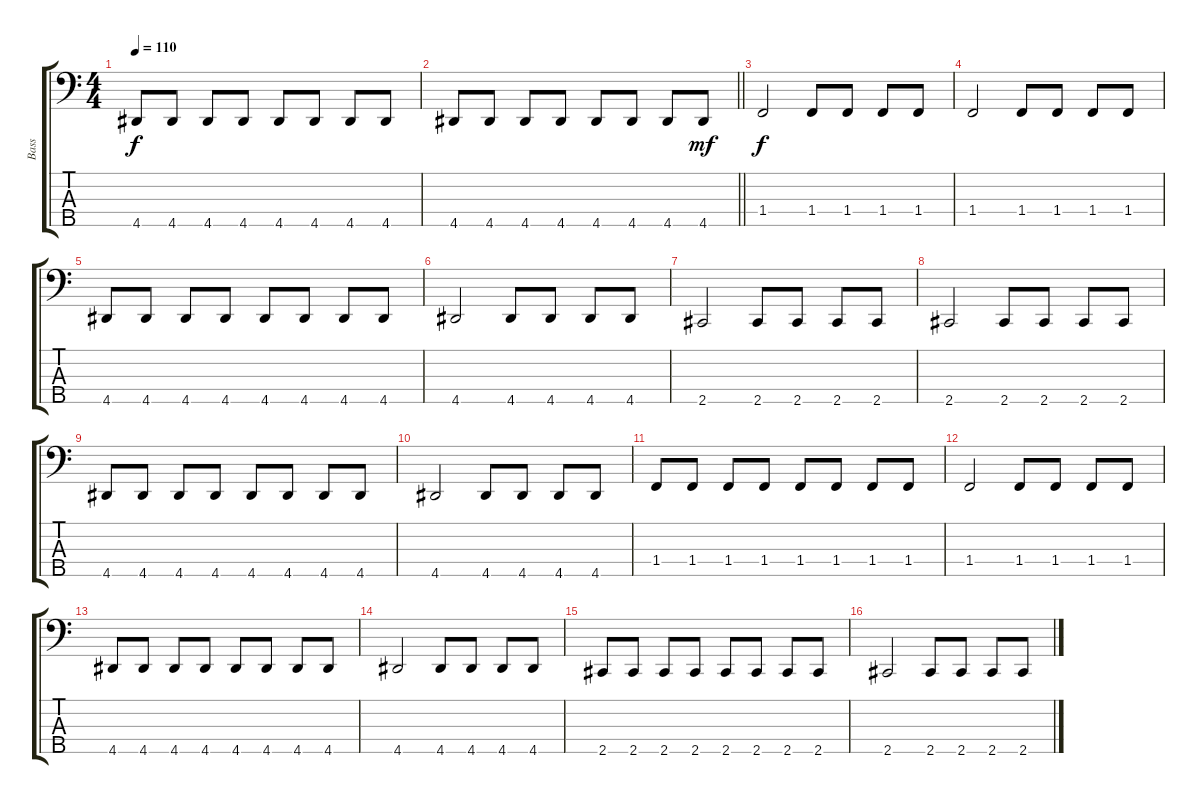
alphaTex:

\track ("Bass" "Bass") {instrument electricbassfinger}
\staff {score tabs}
\tuning (G2 D2 A1 E1 B0) {hide}
\ts (4 4)
\tempo 110
\clef f4
\ks c
4.5.8{dy f} 4.5.8 4.5.8 4.5.8 4.5.8 4.5.8 4.5.8 4.5.8 |
\barLineRight lightlight
4.5.8 4.5.8 4.5.8 4.5.8 4.5.8 4.5.8 4.5.8 4.5.8{dy mf} |
\section ("" "")
1.4.2{dy f} 1.4.8 1.4.8 1.4.8 1.4.8 |
1.4.2 1.4.8 1.4.8 1.4.8 1.4.8 |
4.5.8 4.5.8 4.5.8 4.5.8 4.5.8 4.5.8 4.5.8 4.5.8 |
4.5.2 4.5.8 4.5.8 4.5.8 4.5.8 |
2.5.2 2.5.8 2.5.8 2.5.8 2.5.8 |
2.5.2 2.5.8 2.5.8 2.5.8 2.5.8 |
4.5.8 4.5.8 4.5.8 4.5.8 4.5.8 4.5.8 4.5.8 4.5.8 |
4.5.2 4.5.8 4.5.8 4.5.8 4.5.8 |
1.4.8 1.4.8 1.4.8 1.4.8 1.4.8 1.4.8 1.4.8 1.4.8 |
1.4.2 1.4.8 1.4.8 1.4.8 1.4.8 |
4.5.8 4.5.8 4.5.8 4.5.8 4.5.8 4.5.8 4.5.8 4.5.8 |
4.5.2 4.5.8 4.5.8 4.5.8 4.5.8 |
2.5.8 2.5.8 2.5.8 2.5.8 2.5.8 2.5.8 2.5.8 2.5.8 |
2.5.2 2.5.8 2.5.8 2.5.8 2.5.8
